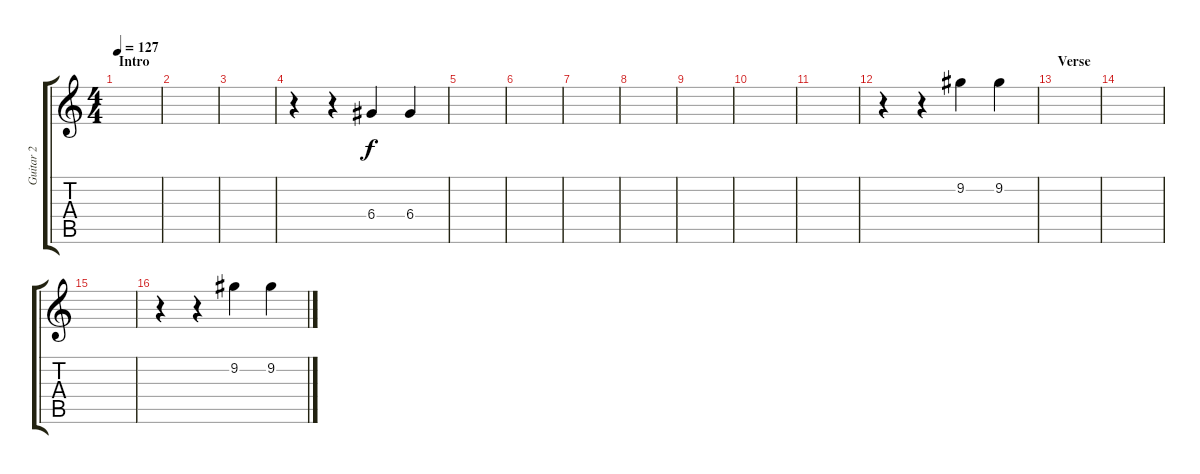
\track ("Guitar 2" "Guitar 2") {instrument overdrivenguitar}
\staff {score tabs}
\tuning (E4 B3 G3 D3 A2 E2) {hide}
\ts (4 4)
\section ("" "Intro")
\tempo 127
\clef g2
\ks c
|
|
|
r.4 r.4 6.4.4 6.4.4 |
|
|
|
|
|
|
|
r.4 r.4 9.2.4 9.2.4 |
\section ("" "Verse")
|
|
|
r.4 r.4 9.2.4 9.2.4
